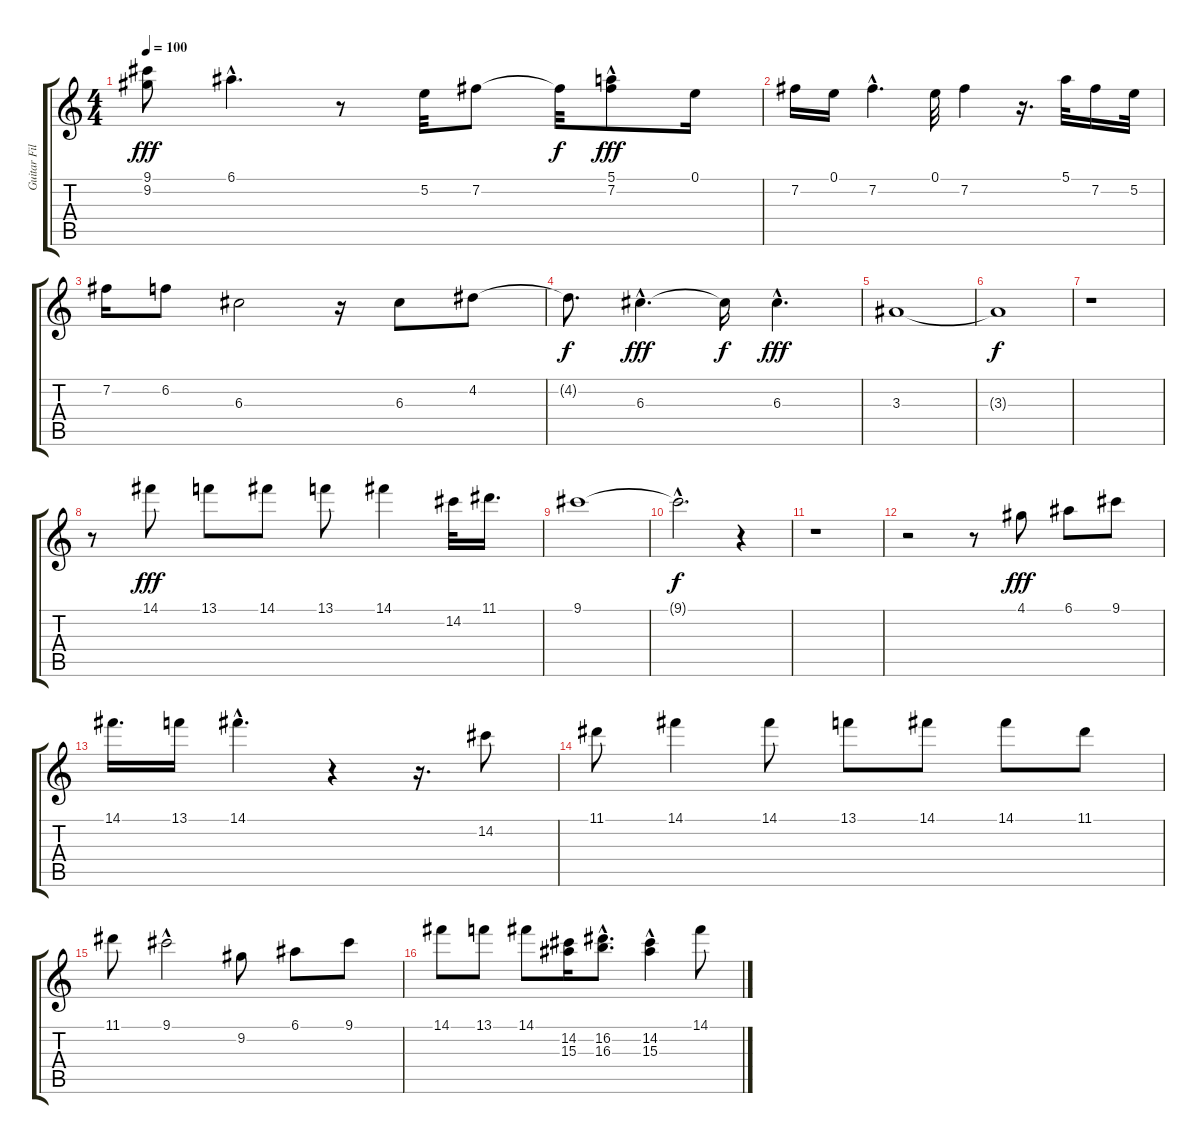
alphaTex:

\track ("Guitar Fills" "Guitar Fil") {instrument electricguitarjazz}
\staff {score tabs}
\tuning (E4 B3 G3 D3 A2 E2) {hide}
\ts (4 4)
\tempo 100
\clef g2
\ks c
(9.1 9.2).8{dy fff} 6.1{hac}.4{d} r.8 5.2.32 7.2.8 7.2{t}.32{dy f} (5.1{hac} 7.2).8{dy fff} 0.1.16 |
7.2.16 0.1.16 7.2{hac}.4{d} 0.1.32 7.2.4 r.16{d} 5.1.32 7.2.16 5.2.32 |
7.2.16 6.2.8 6.3.2 r.16 6.3.8 4.2.8 |
4.2{t}.8{d dy f} 6.3{hac}.4{d dy fff} 6.3{t}.16{dy f} 6.3{hac}.4{d dy fff} |
3.3.1 |
3.3{t}.1{dy f} |
r.1 |
r.8 14.1.8{dy fff} 13.1.8 14.1.8 13.1.8 14.1.4 14.2.32 11.1.16{d} |
9.1.1 |
9.1{hac t}.2{d dy f} r.4 |
r.1 |
r.2 r.8 4.1.8{dy fff} 6.1.8 9.1.8 |
14.1.16{d} 13.1.16 14.1{hac}.4{d} r.4 r.16{d} 14.2.8 |
11.1.8 14.1.4 14.1.8 13.1.8 14.1.8 14.1.8 11.1.8 |
11.1.8 9.1{hac}.2 9.2.8 6.1.8 9.1.8 |
14.1.8 13.1.8 14.1.8 (14.2 15.3).16 (16.2{hac} 16.3{hac}).8{d} (14.2 15.3{hac}).4 14.1.8
